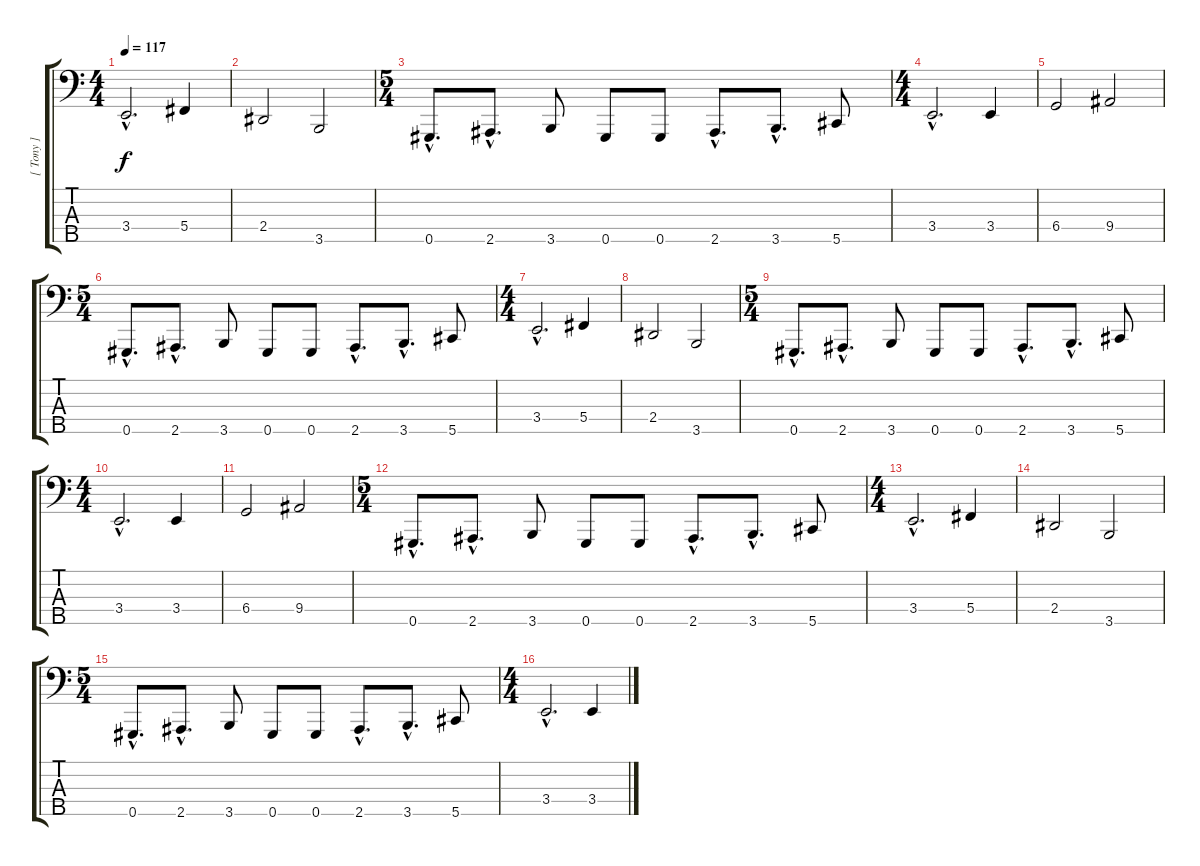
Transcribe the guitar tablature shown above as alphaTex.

\track ("[ Tony ]" "[ Tony ]") {instrument electricbasspick}
\staff {score tabs}
\tuning (E2 B1 Gb1 Db1 Ab0) {hide}
\ts (4 4)
\tempo 117
\clef f4
\ks c
3.4{hac}.2{d dy f} 5.4.4 |
2.4.2 3.5.2 |
\ts (5 4)
0.5{hac}.8{d} 2.5{hac}.8{d} 3.5.8 0.5.8 0.5.8 2.5{hac}.8{d} 3.5{hac}.8{d} 5.5.8 |
\ts (4 4)
3.4{hac}.2{d} 3.4.4 |
6.4.2 9.4.2 |
\ts (5 4)
0.5{hac}.8{d} 2.5{hac}.8{d} 3.5.8 0.5.8 0.5.8 2.5{hac}.8{d} 3.5{hac}.8{d} 5.5.8 |
\ts (4 4)
3.4{hac}.2{d} 5.4.4 |
2.4.2 3.5.2 |
\ts (5 4)
0.5{hac}.8{d} 2.5{hac}.8{d} 3.5.8 0.5.8 0.5.8 2.5{hac}.8{d} 3.5{hac}.8{d} 5.5.8 |
\ts (4 4)
3.4{hac}.2{d} 3.4.4 |
6.4.2 9.4.2 |
\ts (5 4)
0.5{hac}.8{d} 2.5{hac}.8{d} 3.5.8 0.5.8 0.5.8 2.5{hac}.8{d} 3.5{hac}.8{d} 5.5.8 |
\ts (4 4)
3.4{hac}.2{d} 5.4.4 |
2.4.2 3.5.2 |
\ts (5 4)
0.5{hac}.8{d} 2.5{hac}.8{d} 3.5.8 0.5.8 0.5.8 2.5{hac}.8{d} 3.5{hac}.8{d} 5.5.8 |
\ts (4 4)
3.4{hac}.2{d} 3.4.4
